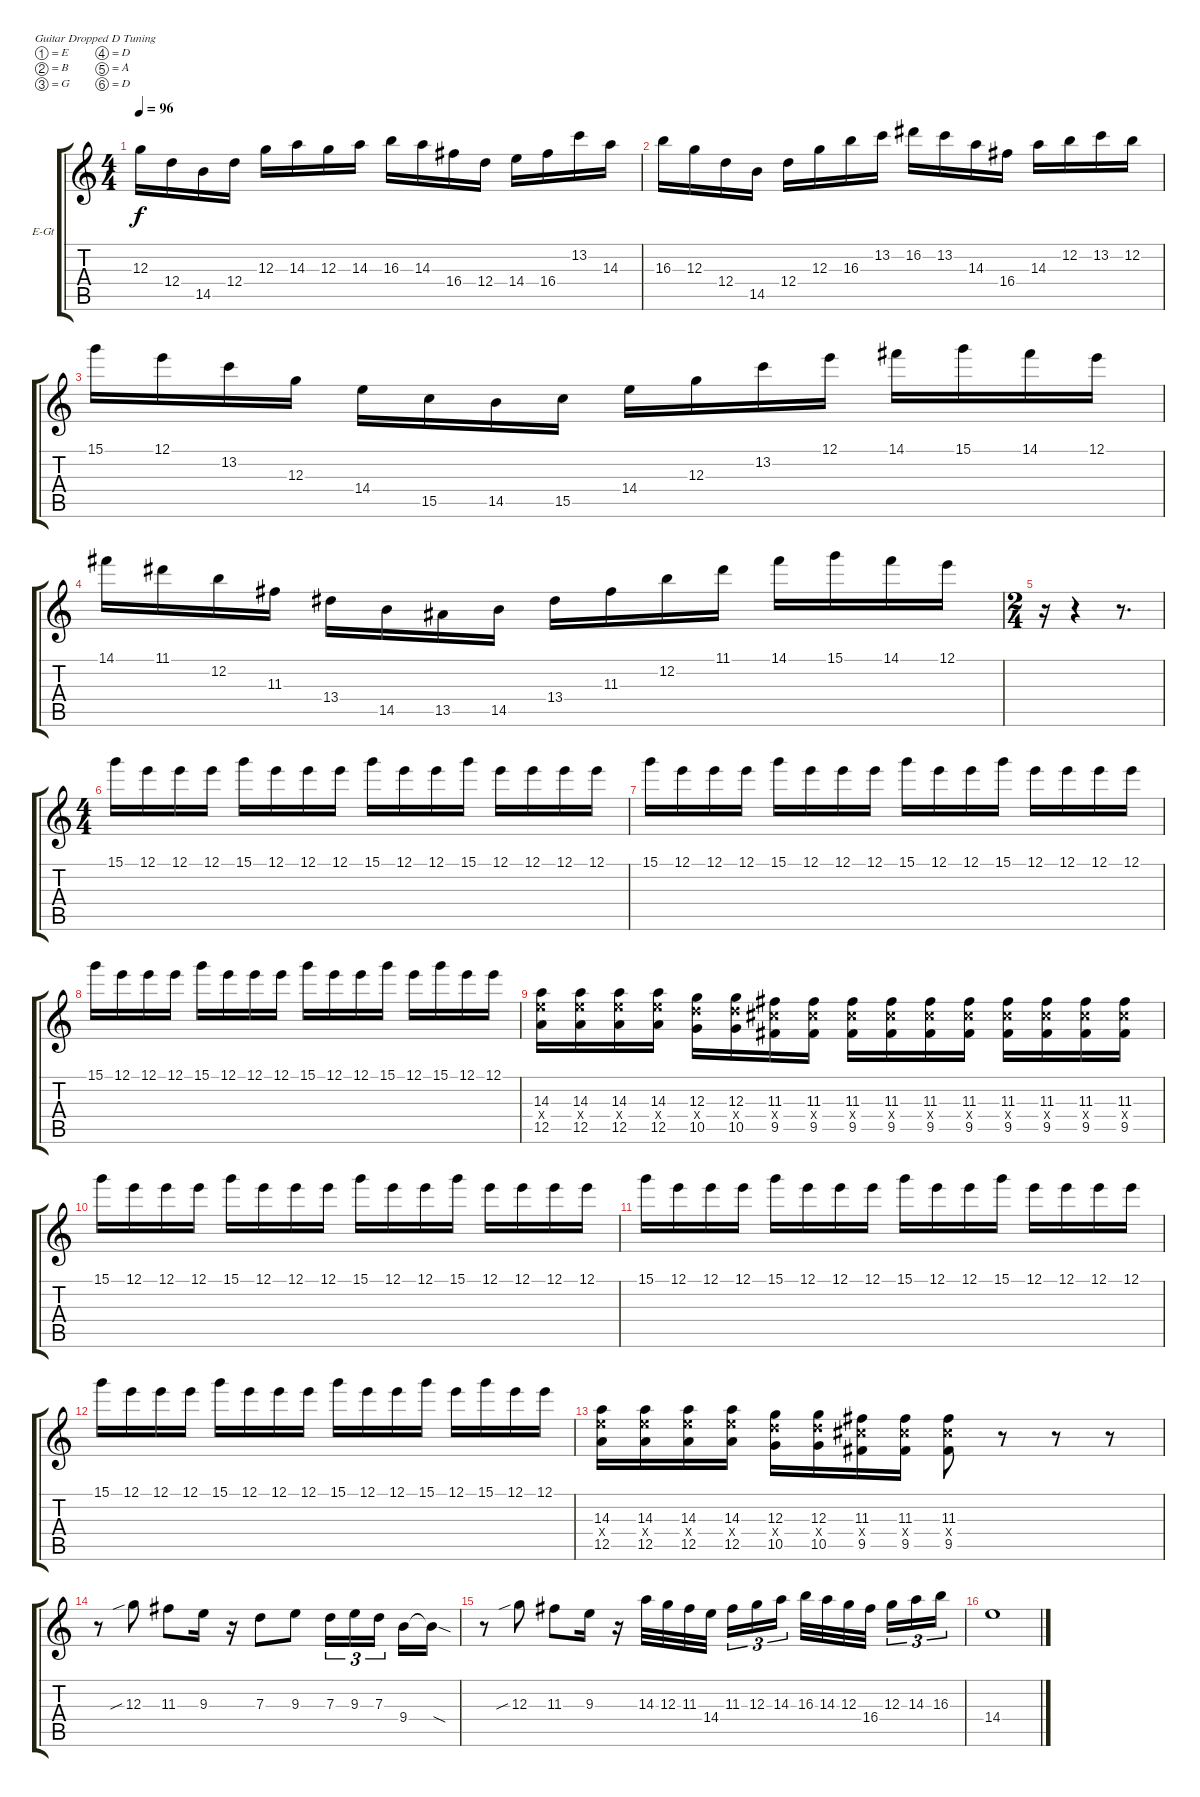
\bracketExtendMode groupsimilarinstruments
\firstSystemTrackNameOrientation horizontal
\otherSystemsTrackNameOrientation horizontal
\track ("Lead Guitar" "E-Gt") {instrument distortionguitar}
\staff {score tabs}
\tuning (E4 B3 G3 D3 A2 D2)
\ts (4 4)
\tempo 96
\clef g2
\ks c
12.3.16{dy f} 12.4.16 14.5.16 12.4.16 12.3.16 14.3.16 12.3.16 14.3.16 16.3.16 14.3.16 16.4.16 12.4.16 14.4.16 16.4.16 13.2.16 14.3.16 |
16.3.16 12.3.16 12.4.16 14.5.16 12.4.16 12.3.16 16.3.16 13.2.16 16.2.16 13.2.16 14.3.16 16.4.16 14.3.16 12.2.16 13.2.16 12.2.16 |
15.1.16 12.1.16 13.2.16 12.3.16 14.4.16 15.5.16 14.5.16 15.5.16 14.4.16 12.3.16 13.2.16 12.1.16 14.1.16 15.1.16 14.1.16 12.1.16 |
14.1.16 11.1.16 12.2.16 11.3.16 13.4.16 14.5.16 13.5.16 14.5.16 13.4.16 11.3.16 12.2.16 11.1.16 14.1.16 15.1.16 14.1.16 12.1.16 |
\ts (2 4)
\beaming (8 2 2)
r.16 r.4 r.8{d} |
\ts (4 4)
\beaming (8 2 2 2 2)
15.1.16 12.1.16 12.1.16 12.1.16 15.1.16 12.1.16 12.1.16 12.1.16 15.1.16 12.1.16 12.1.16 15.1.16 12.1.16 12.1.16 12.1.16 12.1.16 |
15.1.16 12.1.16 12.1.16 12.1.16 15.1.16 12.1.16 12.1.16 12.1.16 15.1.16 12.1.16 12.1.16 15.1.16 12.1.16 12.1.16 12.1.16 12.1.16 |
15.1.16 12.1.16 12.1.16 12.1.16 15.1.16 12.1.16 12.1.16 12.1.16 15.1.16 12.1.16 12.1.16 15.1.16 12.1.16 15.1.16 12.1.16 12.1.16 |
(14.3 14.4{x} 12.5).16 (14.3 14.4{x} 12.5).16 (14.3 14.4{x} 12.5).16 (14.3 14.4{x} 12.5).16 (12.3 12.4{x} 10.5).16 (12.3 12.4{x} 10.5).16 (11.3 11.4{x} 9.5).16 (11.3 11.4{x} 9.5).16 (11.3 11.4{x} 9.5).16 (11.3 11.4{x} 9.5).16 (11.3 11.4{x} 9.5).16 (11.3 11.4{x} 9.5).16 (11.3 11.4{x} 9.5).16 (11.3 11.4{x} 9.5).16 (11.3 11.4{x} 9.5).16 (11.3 11.4{x} 9.5).16 |
15.1.16 12.1.16 12.1.16 12.1.16 15.1.16 12.1.16 12.1.16 12.1.16 15.1.16 12.1.16 12.1.16 15.1.16 12.1.16 12.1.16 12.1.16 12.1.16 |
15.1.16 12.1.16 12.1.16 12.1.16 15.1.16 12.1.16 12.1.16 12.1.16 15.1.16 12.1.16 12.1.16 15.1.16 12.1.16 12.1.16 12.1.16 12.1.16 |
15.1.16 12.1.16 12.1.16 12.1.16 15.1.16 12.1.16 12.1.16 12.1.16 15.1.16 12.1.16 12.1.16 15.1.16 12.1.16 15.1.16 12.1.16 12.1.16 |
(14.3 14.4{x} 12.5).16 (14.3 14.4{x} 12.5).16 (14.3 14.4{x} 12.5).16 (14.3 14.4{x} 12.5).16 (12.3 12.4{x} 10.5).16 (12.3 12.4{x} 10.5).16 (11.3 11.4{x} 9.5).16 (11.3 11.4{x} 9.5).16 (11.3 11.4{x} 9.5).8 r.8 r.8 r.8 |
r.8 12.3{sib}.8 11.3.8 9.3.16 r.16 7.3.8 9.3.8 7.3.16{tu (3 2)} 9.3.16{tu (3 2)} 7.3.16{tu (3 2)} 9.4.16 9.4{sod t}.16 |
r.8 12.3{sib}.8 11.3.8 9.3.16 r.16 14.3.32 12.3.32 11.3.32 14.4.32 11.3.16{tu (3 2)} 12.3.16{tu (3 2)} 14.3.16{tu (3 2)} 16.3.32 14.3.32 12.3.32 16.4.32 12.3.16{tu (3 2)} 14.3.16{tu (3 2)} 16.3.16{tu (3 2)} |
14.4.1
